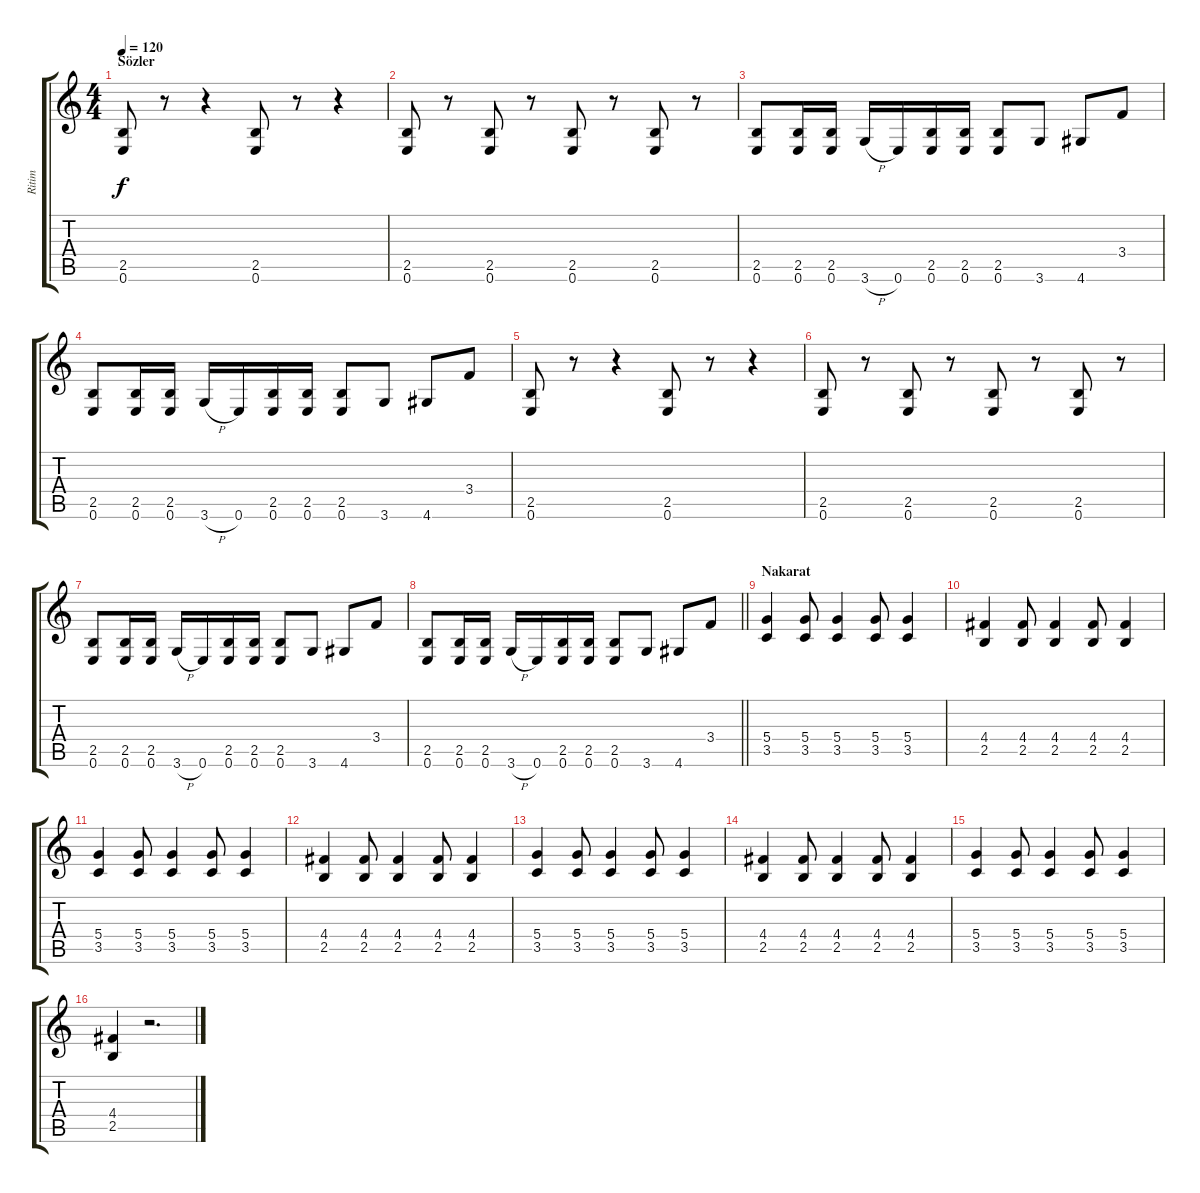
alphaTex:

\track ("Ritim" "Ritim") {instrument distortionguitar}
\staff {score tabs}
\tuning (E4 B3 G3 D3 A2 E2) {hide}
\ts (4 4)
\section ("" "Sözler")
\tempo 120
\clef g2
\ks c
(2.5 0.6).8{dy f} r.8 r.4 (2.5 0.6).8 r.8 r.4 |
(2.5 0.6).8 r.8 (2.5 0.6).8 r.8 (2.5 0.6).8 r.8 (2.5 0.6).8 r.8 |
(2.5 0.6).8 (2.5 0.6).16 (2.5 0.6).16 3.6{h}.16 0.6.16 (2.5 0.6).16 (2.5 0.6).16 (2.5 0.6).8 3.6.8 4.6.8 3.4.8 |
(2.5 0.6).8 (2.5 0.6).16 (2.5 0.6).16 3.6{h}.16 0.6.16 (2.5 0.6).16 (2.5 0.6).16 (2.5 0.6).8 3.6.8 4.6.8 3.4.8 |
(2.5 0.6).8 r.8 r.4 (2.5 0.6).8 r.8 r.4 |
(2.5 0.6).8 r.8 (2.5 0.6).8 r.8 (2.5 0.6).8 r.8 (2.5 0.6).8 r.8 |
(2.5 0.6).8 (2.5 0.6).16 (2.5 0.6).16 3.6{h}.16 0.6.16 (2.5 0.6).16 (2.5 0.6).16 (2.5 0.6).8 3.6.8 4.6.8 3.4.8 |
\barLineRight lightlight
(2.5 0.6).8 (2.5 0.6).16 (2.5 0.6).16 3.6{h}.16 0.6.16 (2.5 0.6).16 (2.5 0.6).16 (2.5 0.6).8 3.6.8 4.6.8 3.4.8 |
\section ("" "Nakarat")
(5.4 3.5).4 (5.4 3.5).8 (5.4 3.5).4 (5.4 3.5).8 (5.4 3.5).4 |
(4.4 2.5).4 (4.4 2.5).8 (4.4 2.5).4 (4.4 2.5).8 (4.4 2.5).4 |
(5.4 3.5).4 (5.4 3.5).8 (5.4 3.5).4 (5.4 3.5).8 (5.4 3.5).4 |
(4.4 2.5).4 (4.4 2.5).8 (4.4 2.5).4 (4.4 2.5).8 (4.4 2.5).4 |
(5.4 3.5).4 (5.4 3.5).8 (5.4 3.5).4 (5.4 3.5).8 (5.4 3.5).4 |
(4.4 2.5).4 (4.4 2.5).8 (4.4 2.5).4 (4.4 2.5).8 (4.4 2.5).4 |
(5.4 3.5).4 (5.4 3.5).8 (5.4 3.5).4 (5.4 3.5).8 (5.4 3.5).4 |
(4.4 2.5).4 r.2{d}
